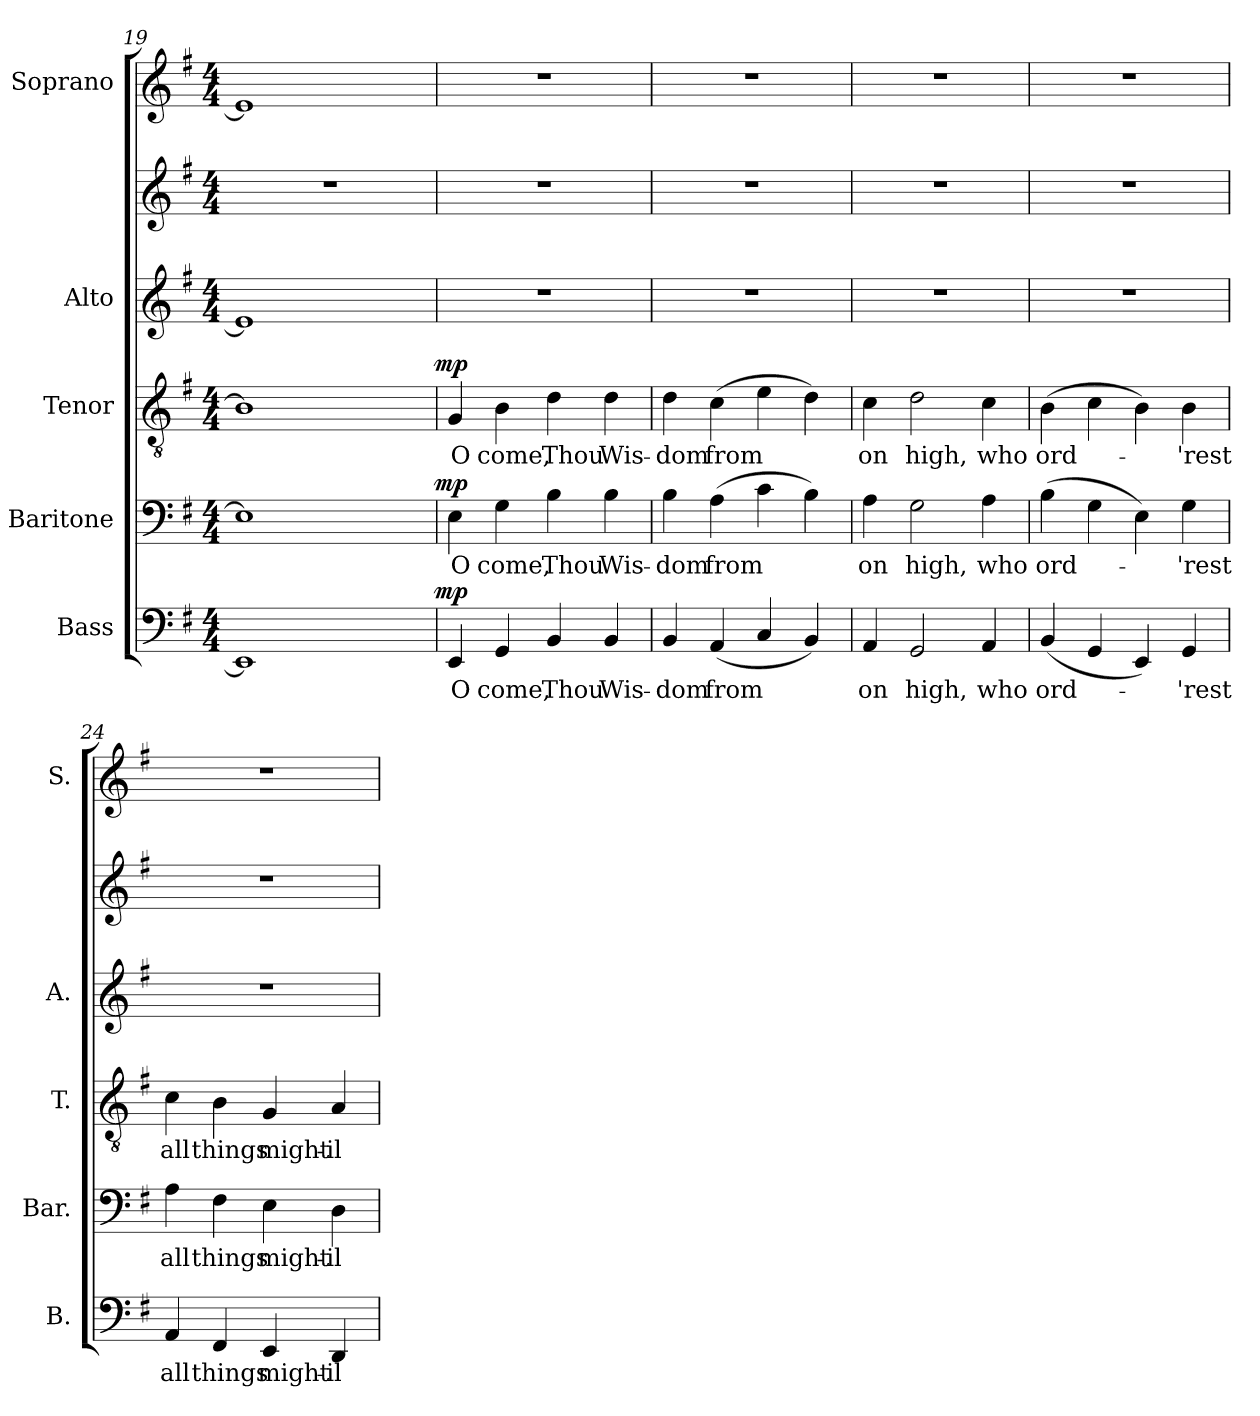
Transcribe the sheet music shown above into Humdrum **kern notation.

**kern	**text	**dynam	**kern	**text	**dynam	**kern	**text	**dynam	**kern	**kern	**kern
*part5	*part5	*part5	*part4	*part4	*part4	*part3	*part3	*part3	*part2	*part2	*part1
*staff6	*staff6	*staff6	*staff5	*staff5	*staff5	*staff4	*staff4	*staff4	*staff3	*staff2	*staff1
*I"Bass	*	*	*I"Baritone	*	*	*I"Tenor	*	*	*I"Alto	*	*I"Soprano
*I'B.	*	*	*I'Bar.	*	*	*I'T.	*	*	*I'A.	*	*I'S.
*clefF4	*	*	*clefF4	*	*	*clefGv2	*	*	*clefG2	*clefG2	*clefG2
*	*	*	*	*	*	*ITrd7c12	*	*	*	*	*
*k[f#]	*	*	*k[f#]	*	*	*k[f#]	*	*	*k[f#]	*k[f#]	*k[f#]
*G:	*	*	*G:	*	*	*G:	*	*	*G:	*G:	*G:
*M4/4	*	*	*M4/4	*	*	*M4/4	*	*	*M4/4	*M4/4	*M4/4
=19	=19	=19	=19	=19	=19	=19	=19	=19	=19	=19	=19
*^	*	*	*^	*	*	*^	*	*	*	*	*
1EEi]	2ryy	.	.	1Ei]	2ryy	.	.	1BBi]	2ryy	.	.	1ei]	1r	1ei]
.	4ryy	.	.	.	4ryy	.	.	.	4ryy	.	.	.	.	.
.	8ryy	.	.	.	8ryy	.	.	.	8ryy	.	.	.	.	.
.	16ryy	.	.	.	16ryy	.	.	.	16ryy	.	.	.	.	.
.	32ryy	.	.	.	32ryy	.	.	.	32ryy	.	.	.	.	.
.	64ryy	.	.	.	64ryy	.	.	.	64ryy	.	.	.	.	.
.	128...ryy	.	.	.	128...ryy	.	.	.	128...ryy	.	.	.	.	.
.	1024ryy	.	mp	.	1024ryy	.	mp	.	1024ryy	.	mp	.	.	.
*v	*v	*	*	*	*	*	*	*v	*v	*	*	*	*	*
*	*	*	*v	*v	*	*	*	*	*	*	*	*
=20	=20	=20	=20	=20	=20	=20	=20	=20	=20	=20	=20
*^	*	*	*^	*	*	*^	*	*	*	*	*
!	!	!LO:LY:b:color=#000000	!	!	!	!	!	!	!	!	!	!	!	!
*v	*v	*	*	*	*	*	*	*v	*v	*	*	*	*	*
*	*	*	*v	*v	*	*	*	*	*	*	*	*
*^	*	*	*^	*	*	*^	*	*	*	*	*
!	!	!	!	!	!	!LO:LY:b:color=#000000	!	!	!	!	!	!	!	!
*v	*v	*	*	*	*	*	*	*v	*v	*	*	*	*	*
*	*	*	*v	*v	*	*	*	*	*	*	*	*
*^	*	*	*^	*	*	*^	*	*	*	*	*
!	!	!	!	!	!	!	!	!	!	!LO:LY:b:color=#000000	!	!	!	!
*v	*v	*	*	*	*	*	*	*v	*v	*	*	*	*	*
*	*	*	*v	*v	*	*	*	*	*	*	*	*
4EEi/	O	.	4Ei\	O	.	4GGi/	O	.	1r	1r	1r
!	!LO:LY:b:color=#000000	!	!	!	!	!	!	!	!	!	!
!	!	!	!	!LO:LY:b:color=#000000	!	!	!	!	!	!	!
!	!	!	!	!	!	!	!LO:LY:b:color=#000000	!	!	!	!
4GGi/	come,	.	4Gi\	come,	.	4BBi\	come,	.	.	.	.
!	!LO:LY:b:color=#000000	!	!	!	!	!	!	!	!	!	!
!	!	!	!	!LO:LY:b:color=#000000	!	!	!	!	!	!	!
!	!	!	!	!	!	!	!LO:LY:b:color=#000000	!	!	!	!
4BBi/	Thou	.	4Bi\	Thou	.	4Di\	Thou	.	.	.	.
!	!LO:LY:b:color=#000000	!	!	!	!	!	!	!	!	!	!
!	!	!	!	!LO:LY:b:color=#000000	!	!	!	!	!	!	!
!	!	!	!	!	!	!	!LO:LY:b:color=#000000	!	!	!	!
4BBi/	Wis-	.	4Bi\	Wis-	.	4Di\	Wis-	.	.	.	.
!!LO:LB:g=z
=21	=21	=21	=21	=21	=21	=21	=21	=21	=21	=21	=21
!	!LO:LY:b:color=#000000	!	!	!	!	!	!	!	!	!	!
!	!	!	!	!LO:LY:b:color=#000000	!	!	!	!	!	!	!
!	!	!	!	!	!	!	!LO:LY:b:color=#000000	!	!	!	!
4BBi/	-dom	.	4Bi\	-dom	.	4Di\	-dom	.	1r	1r	1r
!	!LO:LY:b:color=#000000	!	!	!	!	!	!	!	!	!	!
!	!	!	!	!LO:LY:b:color=#000000	!	!	!	!	!	!	!
!	!	!	!	!	!	!	!LO:LY:b:color=#000000	!	!	!	!
(4AAi/	from	.	(4Ai\	from	.	(4Ci\	from	.	.	.	.
4Ci/	.	.	4ci\	.	.	4Ei\	.	.	.	.	.
4BBi/)	.	.	4Bi\)	.	.	4Di\)	.	.	.	.	.
=22	=22	=22	=22	=22	=22	=22	=22	=22	=22	=22	=22
!	!LO:LY:b:color=#000000	!	!	!	!	!	!	!	!	!	!
!	!	!	!	!LO:LY:b:color=#000000	!	!	!	!	!	!	!
!	!	!	!	!	!	!	!LO:LY:b:color=#000000	!	!	!	!
4AAi/	on	.	4Ai\	on	.	4Ci\	on	.	1r	1r	1r
!	!LO:LY:b:color=#000000	!	!	!	!	!	!	!	!	!	!
!	!	!	!	!LO:LY:b:color=#000000	!	!	!	!	!	!	!
!	!	!	!	!	!	!	!LO:LY:b:color=#000000	!	!	!	!
2GGi/	high,	.	2Gi\	high,	.	2Di\	high,	.	.	.	.
!	!LO:LY:b:color=#000000	!	!	!	!	!	!	!	!	!	!
!	!	!	!	!LO:LY:b:color=#000000	!	!	!	!	!	!	!
!	!	!	!	!	!	!	!LO:LY:b:color=#000000	!	!	!	!
4AAi/	who	.	4Ai\	who	.	4Ci\	who	.	.	.	.
=23	=23	=23	=23	=23	=23	=23	=23	=23	=23	=23	=23
!	!LO:LY:b:color=#000000	!	!	!	!	!	!	!	!	!	!
!	!	!	!	!LO:LY:b:color=#000000	!	!	!	!	!	!	!
!	!	!	!	!	!	!	!LO:LY:b:color=#000000	!	!	!	!
(4BBi/	ord-	.	(4Bi\	ord-	.	(4BBi\	ord-	.	1r	1r	1r
4GGi/	.	.	4Gi\	.	.	4Ci\	.	.	.	.	.
4EEi/)	.	.	4Ei\)	.	.	4BBi\)	.	.	.	.	.
!	!LO:LY:b:color=#000000	!	!	!	!	!	!	!	!	!	!
!	!	!	!	!LO:LY:b:color=#000000	!	!	!	!	!	!	!
!	!	!	!	!	!	!	!LO:LY:b:color=#000000	!	!	!	!
4GGi/	-'rest	.	4Gi\	-'rest	.	4BBi\	-'rest	.	.	.	.
=24	=24	=24	=24	=24	=24	=24	=24	=24	=24	=24	=24
!	!LO:LY:b:color=#000000	!	!	!	!	!	!	!	!	!	!
!	!	!	!	!LO:LY:b:color=#000000	!	!	!	!	!	!	!
!	!	!	!	!	!	!	!LO:LY:b:color=#000000	!	!	!	!
4AAi/	all	.	4Ai\	all	.	4Ci\	all	.	1r	1r	1r
!	!LO:LY:b:color=#000000	!	!	!	!	!	!	!	!	!	!
!	!	!	!	!LO:LY:b:color=#000000	!	!	!	!	!	!	!
!	!	!	!	!	!	!	!LO:LY:b:color=#000000	!	!	!	!
4FF#i/	things	.	4F#i\	things	.	4BBi\	things	.	.	.	.
!	!LO:LY:b:color=#000000	!	!	!	!	!	!	!	!	!	!
!	!	!	!	!LO:LY:b:color=#000000	!	!	!	!	!	!	!
!	!	!	!	!	!	!	!LO:LY:b:color=#000000	!	!	!	!
4EEi/	might-	.	4Ei\	might-	.	4GGi/	might-	.	.	.	.
!	!LO:LY:b:color=#000000	!	!	!	!	!	!	!	!	!	!
!	!	!	!	!LO:LY:b:color=#000000	!	!	!	!	!	!	!
!	!	!	!	!	!	!	!LO:LY:b:color=#000000	!	!	!	!
4DDi/	-il-	.	4Di\	-il-	.	4AAi/	-il-	.	.	.	.
=	=	=	=	=	=	=	=	=	=	=	=
*-	*-	*-	*-	*-	*-	*-	*-	*-	*-	*-	*-
